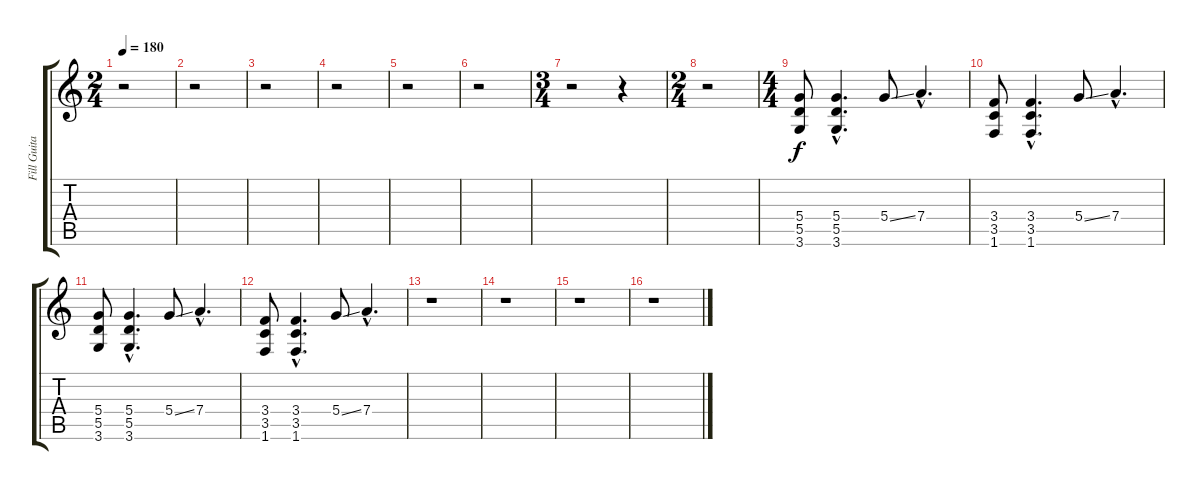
\track ("Fill Guitar" "Fill Guita") {instrument distortionguitar}
\staff {score tabs}
\tuning (E4 B3 G3 D3 A2 E2) {hide}
\ts (2 4)
\tempo 180
\clef g2
\ks c
r.2{dy f} |
r.2 |
r.2 |
r.2 |
r.2 |
r.2 |
\ts (3 4)
r.2 r.4 |
\ts (2 4)
r.2 |
\ts (4 4)
(5.4 5.5 3.6).8 (5.4{hac} 5.5{hac} 3.6{hac}).4{d} 5.4{ss}.8 7.4{hac}.4{d} |
(3.4 3.5 1.6).8 (3.4{hac} 3.5{hac} 1.6{hac}).4{d} 5.4{ss}.8 7.4{hac}.4{d} |
(5.4 5.5 3.6).8 (5.4{hac} 5.5{hac} 3.6{hac}).4{d} 5.4{ss}.8 7.4{hac}.4{d} |
(3.4 3.5 1.6).8 (3.4{hac} 3.5{hac} 1.6{hac}).4{d} 5.4{ss}.8 7.4{hac}.4{d} |
r.1 |
r.1 |
r.1 |
r.1
